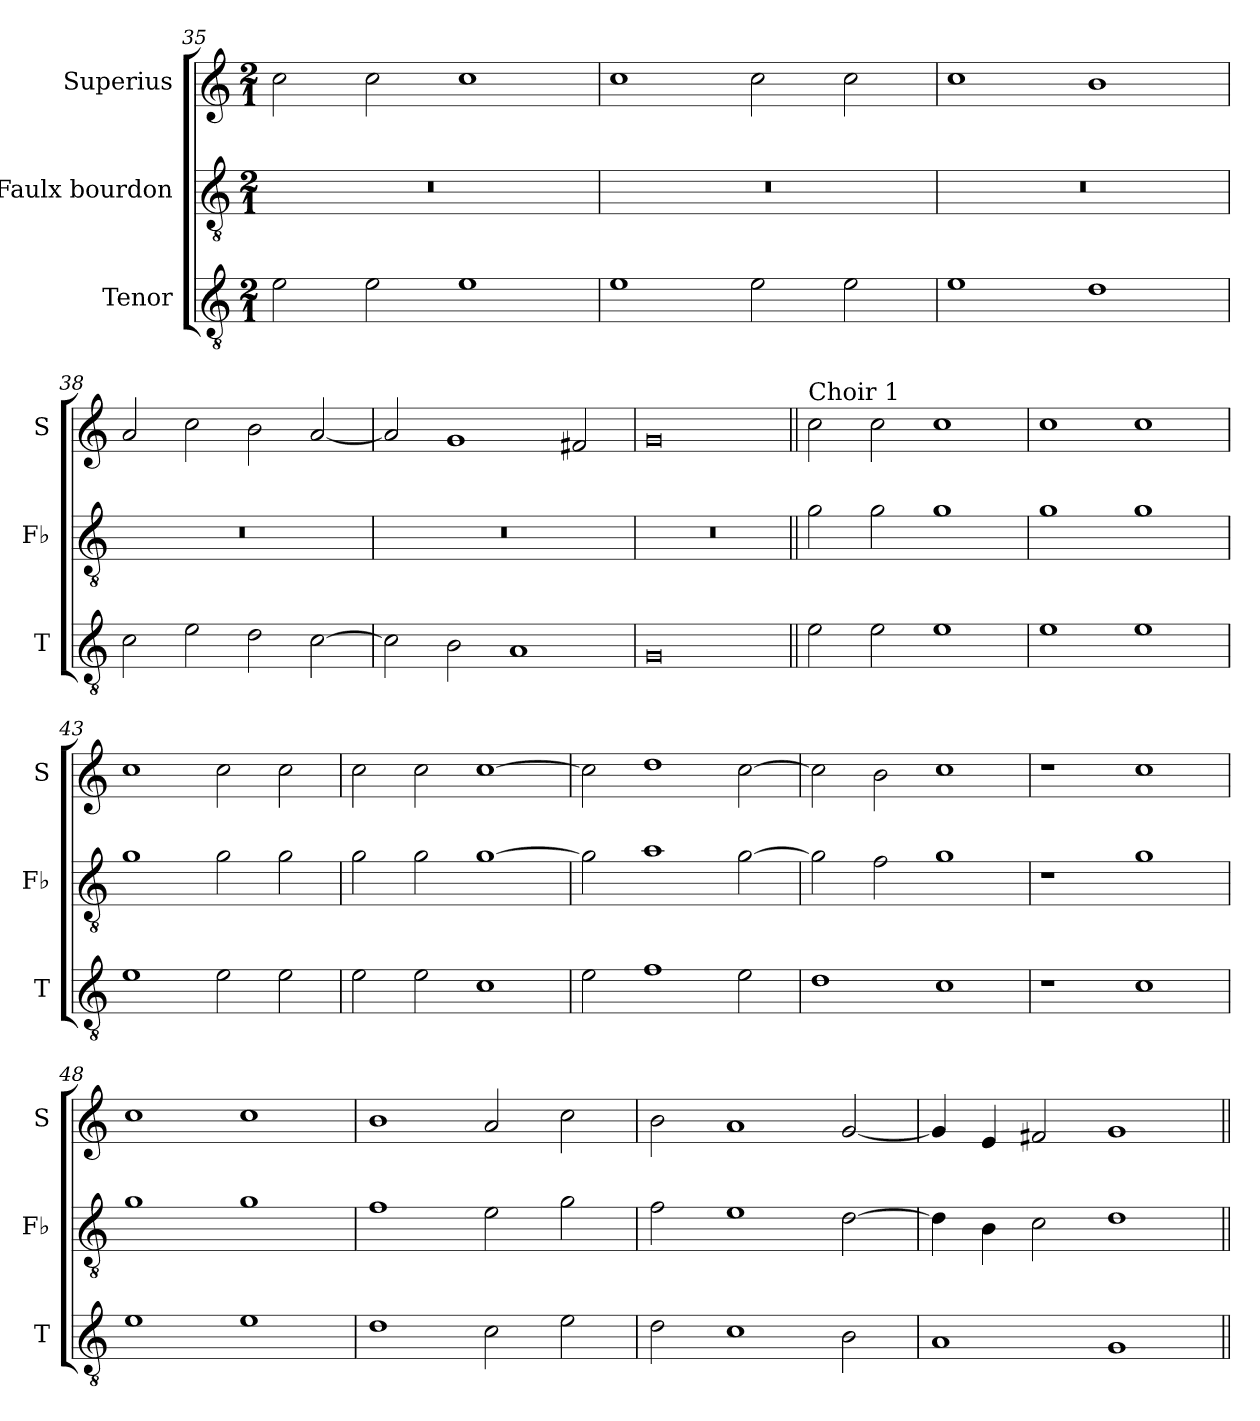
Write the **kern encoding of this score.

**kern	**kern	**kern
*part3	*part2	*part1
*staff3	*staff2	*staff1
*I"Tenor	*I"Faulx bourdon	*I"Superius
*I'T	*I'Fb	*I'S
*clefGv2	*clefGv2	*clefG2
*k[]	*k[]	*k[]
*M2/1	*M2/1	*M2/1
=35	=35	=35
2e\	0r	2cc\
2e\	.	2cc\
1e	.	1cc
=36	=36	=36
1e	0r	1cc
2e\	.	2cc\
2e\	.	2cc\
=37	=37	=37
1e	0r	1cc
1d	.	1b
=38	=38	=38
2c\	0r	2a/
2e\	.	2cc\
2d\	.	2b\
[2c\	.	[2a/
=39	=39	=39
2c\]	0r	2a/]
2B\	.	1g
1A	.	.
.	.	2f#X/
=40	=40	=40
0G	0r	0g
=41||	=41||	=41||
!	!	!LO:TX:a:t=Choir 1
2e\	2g\	2cc\
2e\	2g\	2cc\
1e	1g	1cc
=42	=42	=42
1e	1g	1cc
1e	1g	1cc
=43	=43	=43
1e	1g	1cc
2e\	2g\	2cc\
2e\	2g\	2cc\
=44	=44	=44
2e\	2g\	2cc\
2e\	2g\	2cc\
1c	[1g	[1cc
=45	=45	=45
2e\	2g\]	2cc\]
1f	1a	1dd
2e\	[2g\	[2cc\
=46	=46	=46
1d	2g\]	2cc\]
.	2f\	2b\
1c	1g	1cc
=47	=47	=47
1r	1r	1r
1c	1g	1cc
=48	=48	=48
1e	1g	1cc
1e	1g	1cc
=49	=49	=49
1d	1f	1b
2c\	2e\	2a/
2e\	2g\	2cc\
=50	=50	=50
2d\	2f\	2b\
1c	1e	1a
2B\	[2d\	[2g/
=51	=51	=51
1A	4d\]	4g/]
.	4B\	4e/
.	2c\	2f#X/
1G	1d	1g
=||	=||	=||
*-	*-	*-
